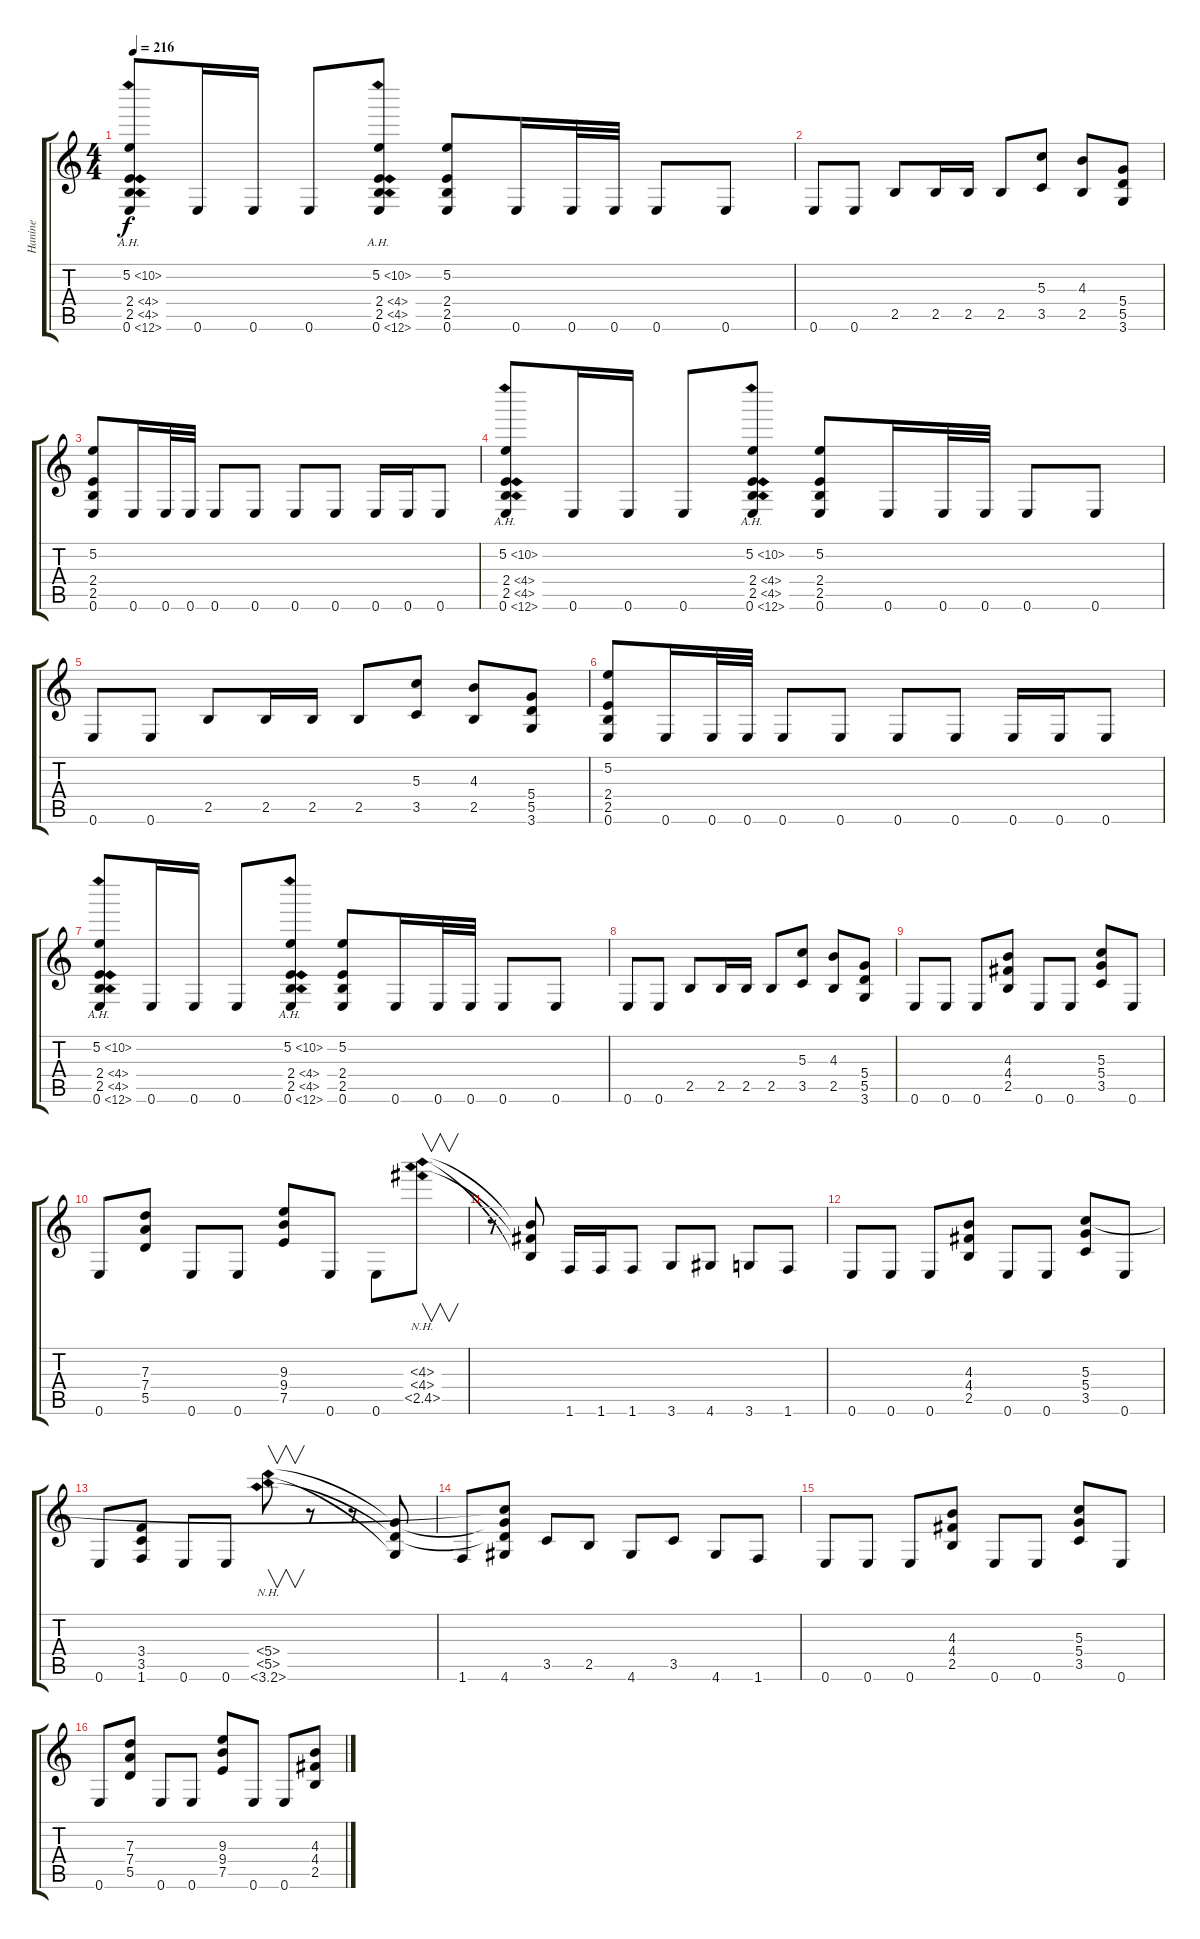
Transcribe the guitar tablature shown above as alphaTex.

\track ("Hanine" "Hanine") {instrument distortionguitar}
\staff {score tabs}
\tuning (E4 B3 G3 D3 A2 E2) {hide}
\ts (4 4)
\tempo 216
\clef g2
\ks c
(5.2{ah 5} 2.4{ah 2} 2.5{ah 2} 0.6{ah 12}).8{dy f} 0.6.16 0.6.16 0.6.8 (5.2{ah 5} 2.4{ah 2} 2.5{ah 2} 0.6{ah 12}).8 (5.2 2.4 2.5 0.6).8 0.6.16 0.6.32 0.6.32 0.6.8 0.6.8 |
0.6.8 0.6.8 2.5.8 2.5.16 2.5.16 2.5.8 (5.3 3.5).8 (4.3 2.5).8 (5.4 5.5 3.6).8 |
(5.2 2.4 2.5 0.6).8 0.6.16 0.6.32 0.6.32 0.6.8 0.6.8 0.6.8 0.6.8 0.6.16 0.6.16 0.6.8 |
(5.2{ah 5} 2.4{ah 2} 2.5{ah 2} 0.6{ah 12}).8 0.6.16 0.6.16 0.6.8 (5.2{ah 5} 2.4{ah 2} 2.5{ah 2} 0.6{ah 12}).8 (5.2 2.4 2.5 0.6).8 0.6.16 0.6.32 0.6.32 0.6.8 0.6.8 |
0.6.8 0.6.8 2.5.8 2.5.16 2.5.16 2.5.8 (5.3 3.5).8 (4.3 2.5).8 (5.4 5.5 3.6).8 |
(5.2 2.4 2.5 0.6).8 0.6.16 0.6.32 0.6.32 0.6.8 0.6.8 0.6.8 0.6.8 0.6.16 0.6.16 0.6.8 |
(5.2{ah 5} 2.4{ah 2} 2.5{ah 2} 0.6{ah 12}).8 0.6.16 0.6.16 0.6.8 (5.2{ah 5} 2.4{ah 2} 2.5{ah 2} 0.6{ah 12}).8 (5.2 2.4 2.5 0.6).8 0.6.16 0.6.32 0.6.32 0.6.8 0.6.8 |
0.6.8 0.6.8 2.5.8 2.5.16 2.5.16 2.5.8 (5.3 3.5).8 (4.3 2.5).8 (5.4 5.5 3.6).8 |
0.6.8 0.6.8 0.6.8 (4.3 4.4 2.5).8 0.6.8 0.6.8 (5.3 5.4 3.5).8 0.6.8 |
0.6.8 (7.3 7.4 5.5).8 0.6.8 0.6.8 (9.3 9.4 7.5).8 0.6.8 0.6.8 (4.3{nh} 4.4{nh} 2.5{nh}).8{v} |
r.8 (4.3{t} 4.4{t} 2.5{t}).8 1.6.16 1.6.16 1.6.8 3.6.8 4.6.8 3.6.8 1.6.8 |
0.6.8 0.6.8 0.6.8 (4.3 4.4 2.5).8 0.6.8 0.6.8 (5.3 5.4 3.5).8 0.6.8 |
0.6.8 (3.4 3.5 1.6).8 0.6.8 0.6.8 (5.4{nh} 5.5{nh} 3.6{nh}).8{v} r.8 r.8 (5.4{t} 5.5{t} 3.6{t}).8 |
1.6.8 (5.3{t} 5.4{t} 5.5{t} 4.6).8 3.5.8 2.5.8 4.6.8 3.5.8 4.6.8 1.6.8 |
0.6.8 0.6.8 0.6.8 (4.3 4.4 2.5).8 0.6.8 0.6.8 (5.3 5.4 3.5).8 0.6.8 |
0.6.8 (7.3 7.4 5.5).8 0.6.8 0.6.8 (9.3 9.4 7.5).8 0.6.8 0.6.8 (4.3 4.4 2.5).8
